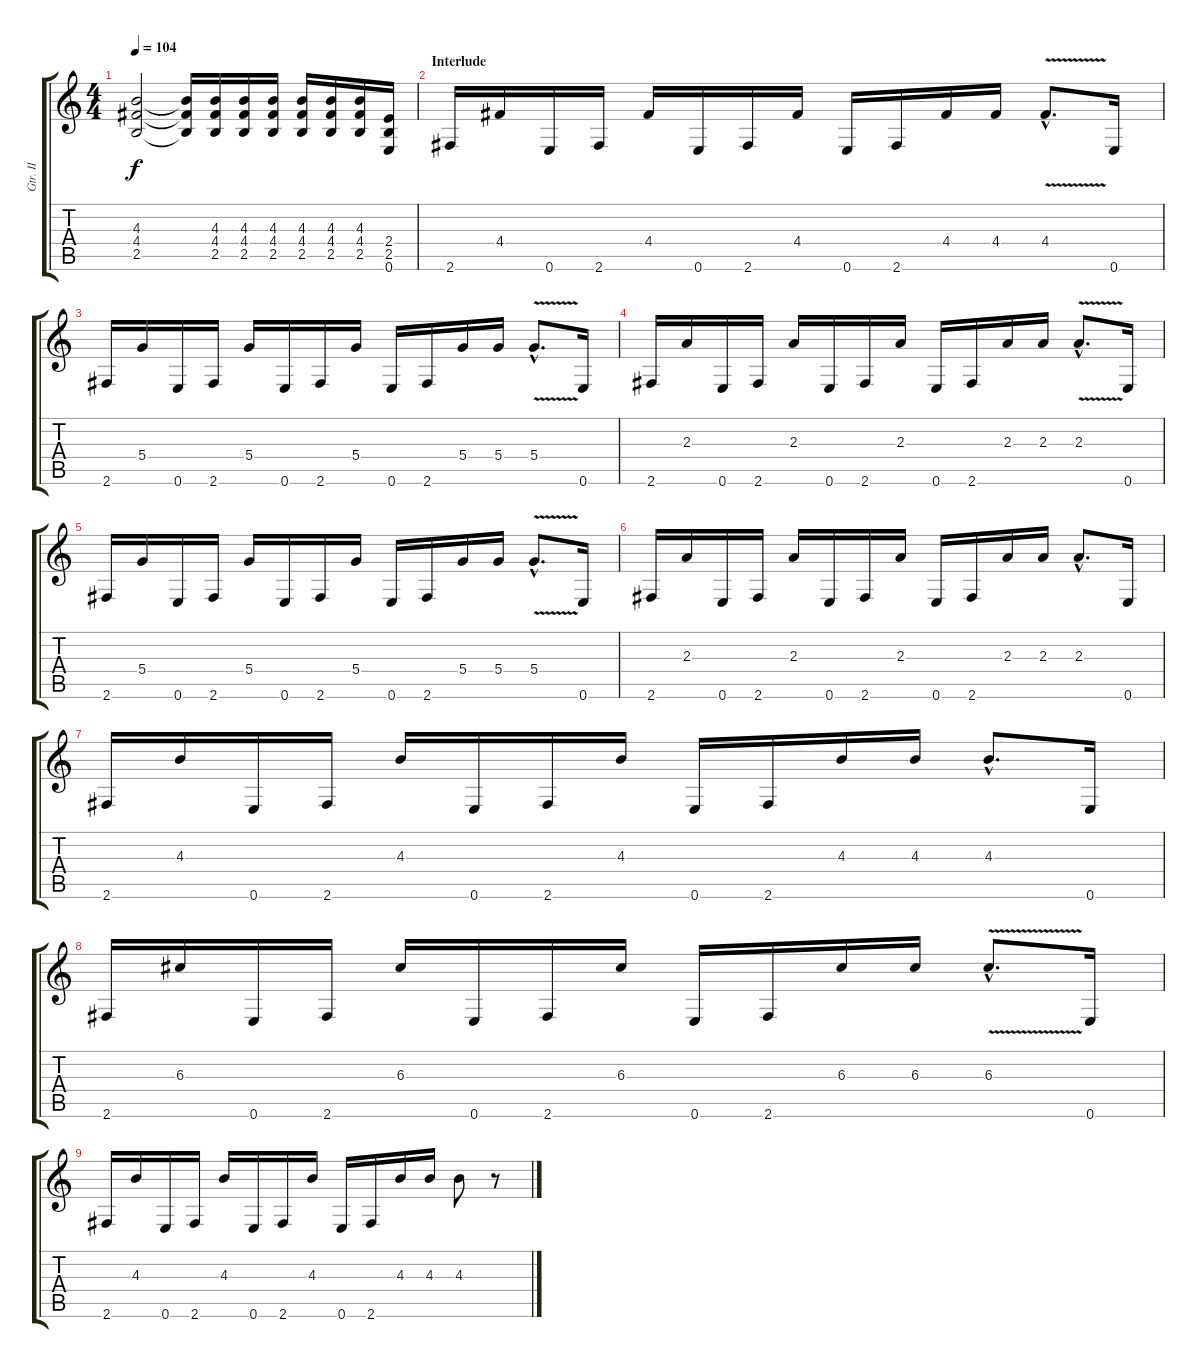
\track ("Gtr. II" "Gtr. II") {instrument distortionguitar}
\staff {score tabs}
\tuning (E4 B3 G3 D3 A2 E2) {hide}
\ts (4 4)
\tempo 104
\clef g2
\ks c
(4.3{t} 4.4{t} 2.5{t}).2{dy f} (4.3{t} 4.4{t} 2.5{t}).16 (4.3 4.4 2.5).16 (4.3 4.4 2.5).16 (4.3 4.4 2.5).16 (4.3 4.4 2.5).16 (4.3 4.4 2.5).16 (4.3 4.4 2.5).16 (2.4 2.5 0.6).16 |
\section ("" "Interlude")
2.6.16 4.4.16 0.6.16 2.6.16 4.4.16 0.6.16 2.6.16 4.4.16 0.6.16 2.6.16 4.4.16 4.4.16 4.4{v hac}.8{d} 0.6.16 |
2.6.16 5.4.16 0.6.16 2.6.16 5.4.16 0.6.16 2.6.16 5.4.16 0.6.16 2.6.16 5.4.16 5.4.16 5.4{v hac}.8{d} 0.6.16 |
2.6.16 2.3.16 0.6.16 2.6.16 2.3.16 0.6.16 2.6.16 2.3.16 0.6.16 2.6.16 2.3.16 2.3.16 2.3{v hac}.8{d} 0.6.16 |
2.6.16 5.4.16 0.6.16 2.6.16 5.4.16 0.6.16 2.6.16 5.4.16 0.6.16 2.6.16 5.4.16 5.4.16 5.4{v hac}.8{d} 0.6.16 |
2.6.16 2.3.16 0.6.16 2.6.16 2.3.16 0.6.16 2.6.16 2.3.16 0.6.16 2.6.16 2.3.16 2.3.16 2.3{hac}.8{d} 0.6.16 |
2.6.16 4.3.16 0.6.16 2.6.16 4.3.16 0.6.16 2.6.16 4.3.16 0.6.16 2.6.16 4.3.16 4.3.16 4.3{hac}.8{d} 0.6.16 |
2.6.16 6.3.16 0.6.16 2.6.16 6.3.16 0.6.16 2.6.16 6.3.16 0.6.16 2.6.16 6.3.16 6.3.16 6.3{v hac}.8{d} 0.6.16 |
2.6.16 4.3.16 0.6.16 2.6.16 4.3.16 0.6.16 2.6.16 4.3.16 0.6.16 2.6.16 4.3.16 4.3.16 4.3.8 r.8
